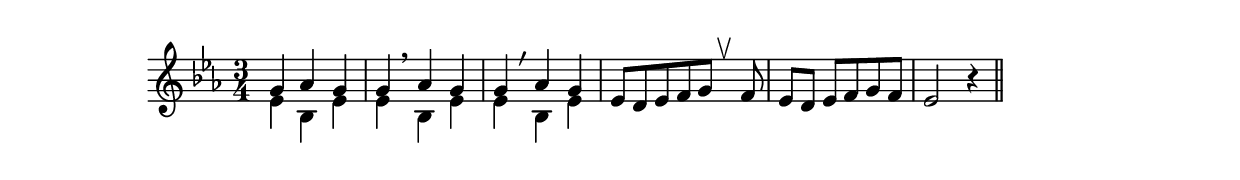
\version "2.7.13"
\header{
  texidoc="
Breathing signs are available in different tastes: commas (default),
ticks, vees and `railroad tracks' (caesura)."
}


{
  %% Modern notation:
  \new Staff {
    \relative c'' {
      \key es \major \time 3/4

      %% this bar contains no \breathe
      <<
	{ g4 as g } \\
	{ es4 bes es }
      >> |

      %% by default, \breathe uses the rcomma, just as if saying:
      %% \override BreathingSign  #'text =
				%	#(make-musicglyph-markup "scripts.rcomma")
      <<
	{ g4 as g } \\
	{ es4 \breathe bes es }
      >> |

      %% rvarcomma and lvarcomma are variations of the default rcomma
      %% and lcomma

      %% N.B.: must use Staff context here, since we start a Voice below
      \override Staff.BreathingSign  #'text =
      #(make-musicglyph-markup "scripts.rvarcomma")
      <<
	{ g4 as g } \\
	{ es4 \breathe bes es }
      >> |

      %% wedge
      \override BreathingSign  #'text =
      #(make-musicglyph-markup "scripts.upbow")
      es8 d es f g8 \breathe f |

      %% caesura
      \override BreathingSign  #'text =
      #(make-musicglyph-markup "scripts.caesura")
      es8[ d] \breathe  es[ f g f] |
      es2 r4 \bar "||" \break
    }
  }
}
